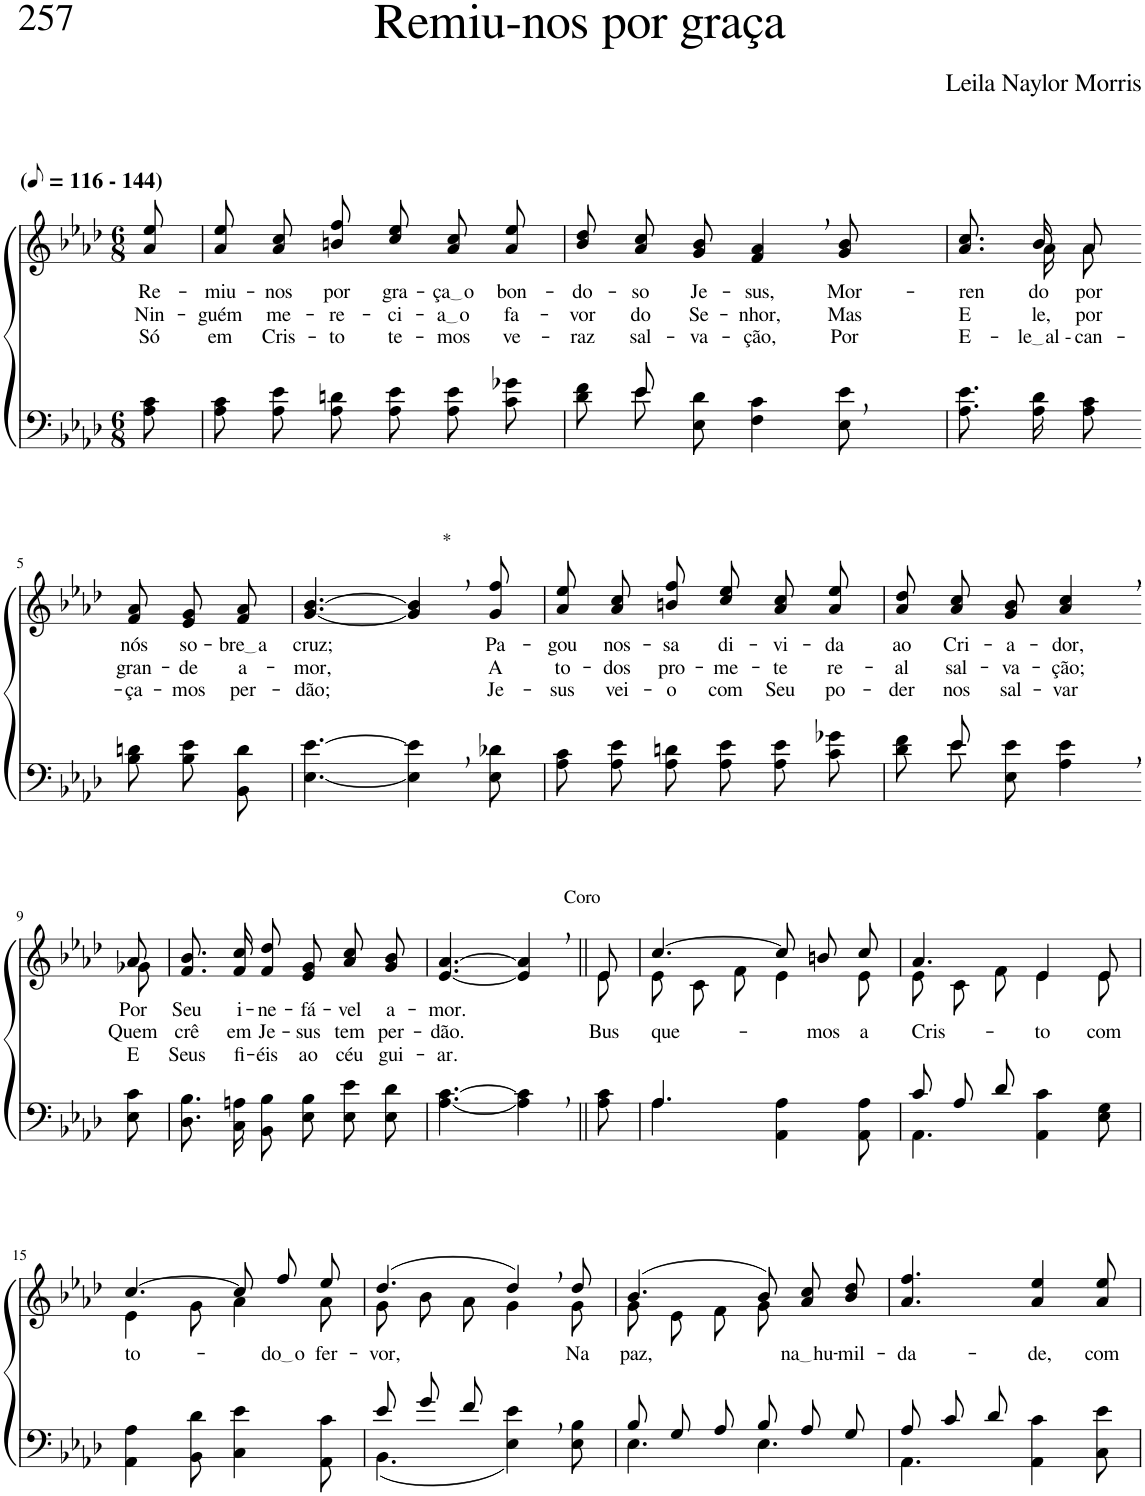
**kern	**kern	**text	**text	**text
*part2	*part1	*part1	*part1	*part1
*staff2	*staff1	*staff1	*staff1	*staff1
*I"Parte III e IV	*I"Parte I e II	*	*	*
*clefF4	*clefG2	*	*	*
*Trd2c3	*Trd2c3	*	*	*
*k[b-e-a-d-]	*k[b-e-a-d-]	*	*	*
*M6/8	*M6/8	*	*	*
*MM58	*MM58	*	*	*
=1	=1	=1	=1	=1
!	!LO:TX:a:B:t=(	!	!	!
!	!LO:TX:a:B:t=- 144)	!	!	!
!	!	!LO:LY:b	!LO:LY:b	!LO:LY:b
8A-\ 8c\	8a-/ 8ee-/	Re-	Nin-	Só
=2	=2	=2	=2	=2
!	!	!LO:LY:b	!LO:LY:b	!LO:LY:b
8A-\ 8c\L	8a-\ 8ee-\L	-miu-	-guém	em
!	!	!LO:LY:b	!LO:LY:b	!LO:LY:b
8A-\ 8e-\	8a-\ 8cc\	-nos	me-	Cris-
!	!	!LO:LY:b	!LO:LY:b	!LO:LY:b
8A-\ 8dn\J	8bn\ 8ff\J	por	-re-	-to
!	!	!LO:LY:b	!LO:LY:b	!LO:LY:b
8A-\ 8e-\L	8cc\ 8ee-\L	gra-	-ci-	te-
!	!	!LO:LY:b	!LO:LY:b	!LO:LY:b
8A-\ 8e-\	8a-\ 8cc\	ça o	a o	-mos
!	!	!LO:LY:b	!LO:LY:b	!LO:LY:b
8c\ 8g-X\J	8a-\ 8ee-\J	bon-	fa-	ve-
=3	=3	=3	=3	=3
*^	*	*	*	*
!	!	!	!LO:LY:b	!LO:LY:b	!LO:LY:b
8ryy	8d-\ 8f\L	8b-\ 8dd-\L	-do-	-vor	-raz
!	!	!	!LO:LY:b	!LO:LY:b	!LO:LY:b
8e-/	8e-\	8a-\ 8cc\	-so	do	sal-
!	!	!	!LO:LY:b	!LO:LY:b	!LO:LY:b
2ryy	8E-\ 8d-\J	8g\ 8b-\J	Je-	Se-	-va-
!	!	!	!LO:LY:b	!LO:LY:b	!LO:LY:b
.	4F\ 4c\	4f/, 4a-/,	-sus,	-nhor,	-ção,
!	!	!	!LO:LY:b	!LO:LY:b	!LO:LY:b
.	8E-\ 8e-\	8g/ 8b-/	Mor-	Mas	Por
=4	=4	=4	=4	=4	=4
!	!	!	!LO:LY:b	!LO:LY:b	!LO:LY:b
*v	*v	*^	*	*	*
8.A-\ 8.e-\L	8.a-/ 8.cc/L	8.ryy	-ren-	E-	E-
!	!	!	!	!	!LO:LY:b
!	!	!	!LO:LY:b	!LO:LY:b	!
16A-\ 16d-\K	16b-/K	16a-\KL	-do	-le,	le al -
!	!	!	!LO:LY:b	!LO:LY:b	!LO:LY:b
8A-\ 8c\J	8a-/J	8a-\J	por	por	-can-
!!LO:LB:g=z
=5-	=5-	=5-	=5-	=5-	=5-
!	!	!	!LO:LY:b	!LO:LY:b	!LO:LY:b
*	*v	*v	*	*	*
8B-\ 8dn\L	8f/ 8a-/L	nós	gran-	-ça-
!	!	!LO:LY:b	!LO:LY:b	!LO:LY:b
8B-\ 8e-\	8e-/ 8g/	so-	-de	-mos
!	!	!LO:LY:b	!LO:LY:b	!LO:LY:b
8BB-\ 8d\J	8f/ 8a-/J	bre a	a-	per-
=6	=6	=6	=6	=6
!	!	!LO:LY:b	!LO:LY:b	!LO:LY:b
[4.E-\ [4.e-\	[4.g/ [4.b-/	cruz;	-mor,	-dão;
!	!LO:TX:a:t=*	!	!	!
4E-\], 4e-\],	4g/], 4b-/],	.	.	.
!	!	!LO:LY:b	!LO:LY:b	!LO:LY:b
8E-\ 8d-X\	8g/ 8ff/	Pa-	A	Je-
=7	=7	=7	=7	=7
!	!	!LO:LY:b	!LO:LY:b	!LO:LY:b
8A-\ 8c\L	8a-\ 8ee-\L	-gou	to-	-sus
!	!	!LO:LY:b	!LO:LY:b	!LO:LY:b
8A-\ 8e-\	8a-\ 8cc\	nos-	-dos	vei-
!	!	!LO:LY:b	!LO:LY:b	!LO:LY:b
8A-\ 8dn\J	8bn\ 8ff\J	-sa	pro-	-o
!	!	!LO:LY:b	!LO:LY:b	!LO:LY:b
8A-\ 8e-\L	8cc\ 8ee-\L	di-	-me-	com
!	!	!LO:LY:b	!LO:LY:b	!LO:LY:b
8A-\ 8e-\	8a-\ 8cc\	-vi-	-te	Seu
!	!	!LO:LY:b	!LO:LY:b	!LO:LY:b
8c\ 8g-X\J	8a-\ 8ee-\J	-da	re-	po-
=8	=8	=8	=8	=8
*^	*	*	*	*
!	!	!	!LO:LY:b	!LO:LY:b	!LO:LY:b
8ryy	8d-\ 8f\L	8a-/ 8dd-/L	ao	-al	-der
!	!	!	!LO:LY:b	!LO:LY:b	!LO:LY:b
8e-/	8e-\	8a-/ 8cc/	Cri-	sal-	nos
!	!	!	!LO:LY:b	!LO:LY:b	!LO:LY:b
4.ryy	8E-\ 8e-\J	8g/ 8b-/J	-a-	-va-	sal-
!	!	!	!LO:LY:b	!LO:LY:b	!LO:LY:b
.	4A-\ 4e-\	4a-/, 4cc/,	-dor,	-ção;	-var
*v	*v	*	*	*	*
!!LO:LB:g=z
=9-	=9-	=9-	=9-	=9-
*k[b-e-a-d-]	*k[b-e-a-d-]	*	*	*
*^	*^	*	*	*
!	!	!	!	!LO:LY:b	!LO:LY:b	!LO:LY:b
*v	*v	*	*	*	*	*
8E-\ 8c\	8a-/	8g-X\	Por	Quem	E
=10	=10	=10	=10	=10	=10
!	!	!	!LO:LY:b	!LO:LY:b	!LO:LY:b
*	*v	*v	*	*	*
8.D-\ 8.B-\L	8.f/ 8.b-/L	Seu	crê	Seus
!	!	!LO:LY:b	!LO:LY:b	!LO:LY:b
16C\ 16An\K	16f/ 16cc/K	i-	em	fi-
!	!	!LO:LY:b	!LO:LY:b	!LO:LY:b
8BB-\ 8B-\J	8f/ 8dd-/J	-ne-	Je-	-éis
!	!	!LO:LY:b	!LO:LY:b	!LO:LY:b
8E-\ 8B-\L	8e-/ 8g/L	-fá-	-sus	ao
!	!	!LO:LY:b	!LO:LY:b	!LO:LY:b
8E-\ 8e-\	8a-/ 8cc/	-vel	tem	céu
!	!	!LO:LY:b	!LO:LY:b	!LO:LY:b
8E-\ 8d-\J	8g/ 8b-/J	a-	per-	gui-
=11	=11	=11	=11	=11
!	!	!LO:LY:b	!LO:LY:b	!LO:LY:b
[4.A-\ [4.c\	[4.e-/ [4.a-/	-mor.	-dão.	-ar.
!	!LO:TX:a:t=Coro	!	!	!
4A-\], 4c\],	4e-/], 4a-/],	.	.	.
=12||	=12||	=12||	=12||	=12||
!	!	!	!LO:LY:b	!
*	*^	*	*	*
8A-\ 8c\	8e-\	8e-/	.	Bus	.
=13	=13	=13	=13	=13	=13
*^	*	*	*	*	*
!	!	!	!	!	!LO:LY:b	!
4.A-/	4.A-\	[4.cc/	8e-\L	.	que-	.
.	.	.	8c\	.	.	.
.	.	.	8f\J	.	.	.
4.ryy	4AA-\ 4A-\	8cc/L]	4e-\	.	.	.
!	!	!	!	!	!LO:LY:b	!
.	.	8bn/	.	.	mos	.
!	!	!	!	!	!LO:LY:b	!
.	8AA-\ 8A-\	8cc/J	8e-\	.	a	.
=14	=14	=14	=14	=14	=14	=14
!	!	!	!	!	!LO:LY:b	!
8c/L	4.AA-\	4.a-/	8e-\L	.	Cris-	.
8A-/	.	.	8c\	.	.	.
8d-/J	.	.	8f\J	.	.	.
!	!	!	!	!	!LO:LY:b	!
4AA-\ 4c\	4.ryy	4e-/	4e-\	.	to	.
!	!	!	!	!	!LO:LY:b	!
8E-\ 8G\	.	8e-/	8e-\	.	com	.
*v	*v	*	*	*	*	*
!!LO:LB:g=z	!!
=15	=15	=15	=15	=15	=15
*	*k[b-e-a-d-]	*	*	*	*
!	!	!	!LO:LY:b	!	!
4AA-\ 4A-\	[4.cc/	4e-\	to-	.	.
8BB-\ 8d-\	.	8g\	.	.	.
4C\ 4e-\	8cc/L]	4a-\	.	.	.
!	!	!	!LO:LY:b	!	!
.	8ff/	.	do o	.	.
!	!	!	!LO:LY:b	!	!
8AA-\ 8c\	8ee-/J	8a-\	fer-	.	.
=16	=16	=16	=16	=16	=16
*^	*	*	*	*	*
!	!	!	!	!LO:LY:b	!	!
8e-/L	4.BB-\	(4.dd-/	8g\L	-vor,	.	.
8g/	.	.	8b-\	.	.	.
8f/J	.	.	8a-\J	.	.	.
(4E-\, 4e-\,	4.ryy	4dd-,/)	4g\	.	.	.
!	!	!	!	!LO:LY:b	!	!
8E-\ 8B-\	.	8dd-/	8g\	Na	.	.
=17	=17	=17	=17	=17	=17	=17
!	!	!	!	!LO:LY:b	!	!
8B-/L	4.E-\	(4.b-/	8g\L	paz,	.	.
8G/	.	.	8e-\	.	.	.
8A-/J	.	.	8f\J	.	.	.
8B-/L	4.E-\	8b-/)	8g\L	.	.	.
!	!	!	!	!LO:LY:b	!	!
8A-/	.	4ryy	8a-\ 8cc\	na hu	.	.
!	!	!	!	!LO:LY:b	!	!
8G/J	.	.	8b-\ 8dd-\J	-mil-	.	.
=18	=18	=18	=18	=18	=18	=18
!	!	!	!	!LO:LY:b	!	!
*	*	*v	*v	*	*	*
8A-/L	4.AA-\	4.a-/ 4.ff/	da-	.	.
8c/	.	.	.	.	.
8d-/J	.	.	.	.	.
!	!	!	!LO:LY:b	!	!
4.ryy	4AA-\ 4c\	4a-/ 4ee-/	-de,	.	.
!	!	!	!LO:LY:b	!	!
.	8C\ 8e-\	8a-/ 8ee-/	com	.	.
*v	*v	*	*	*	*
=	=	=	=	=
*-	*-	*-	*-	*-
